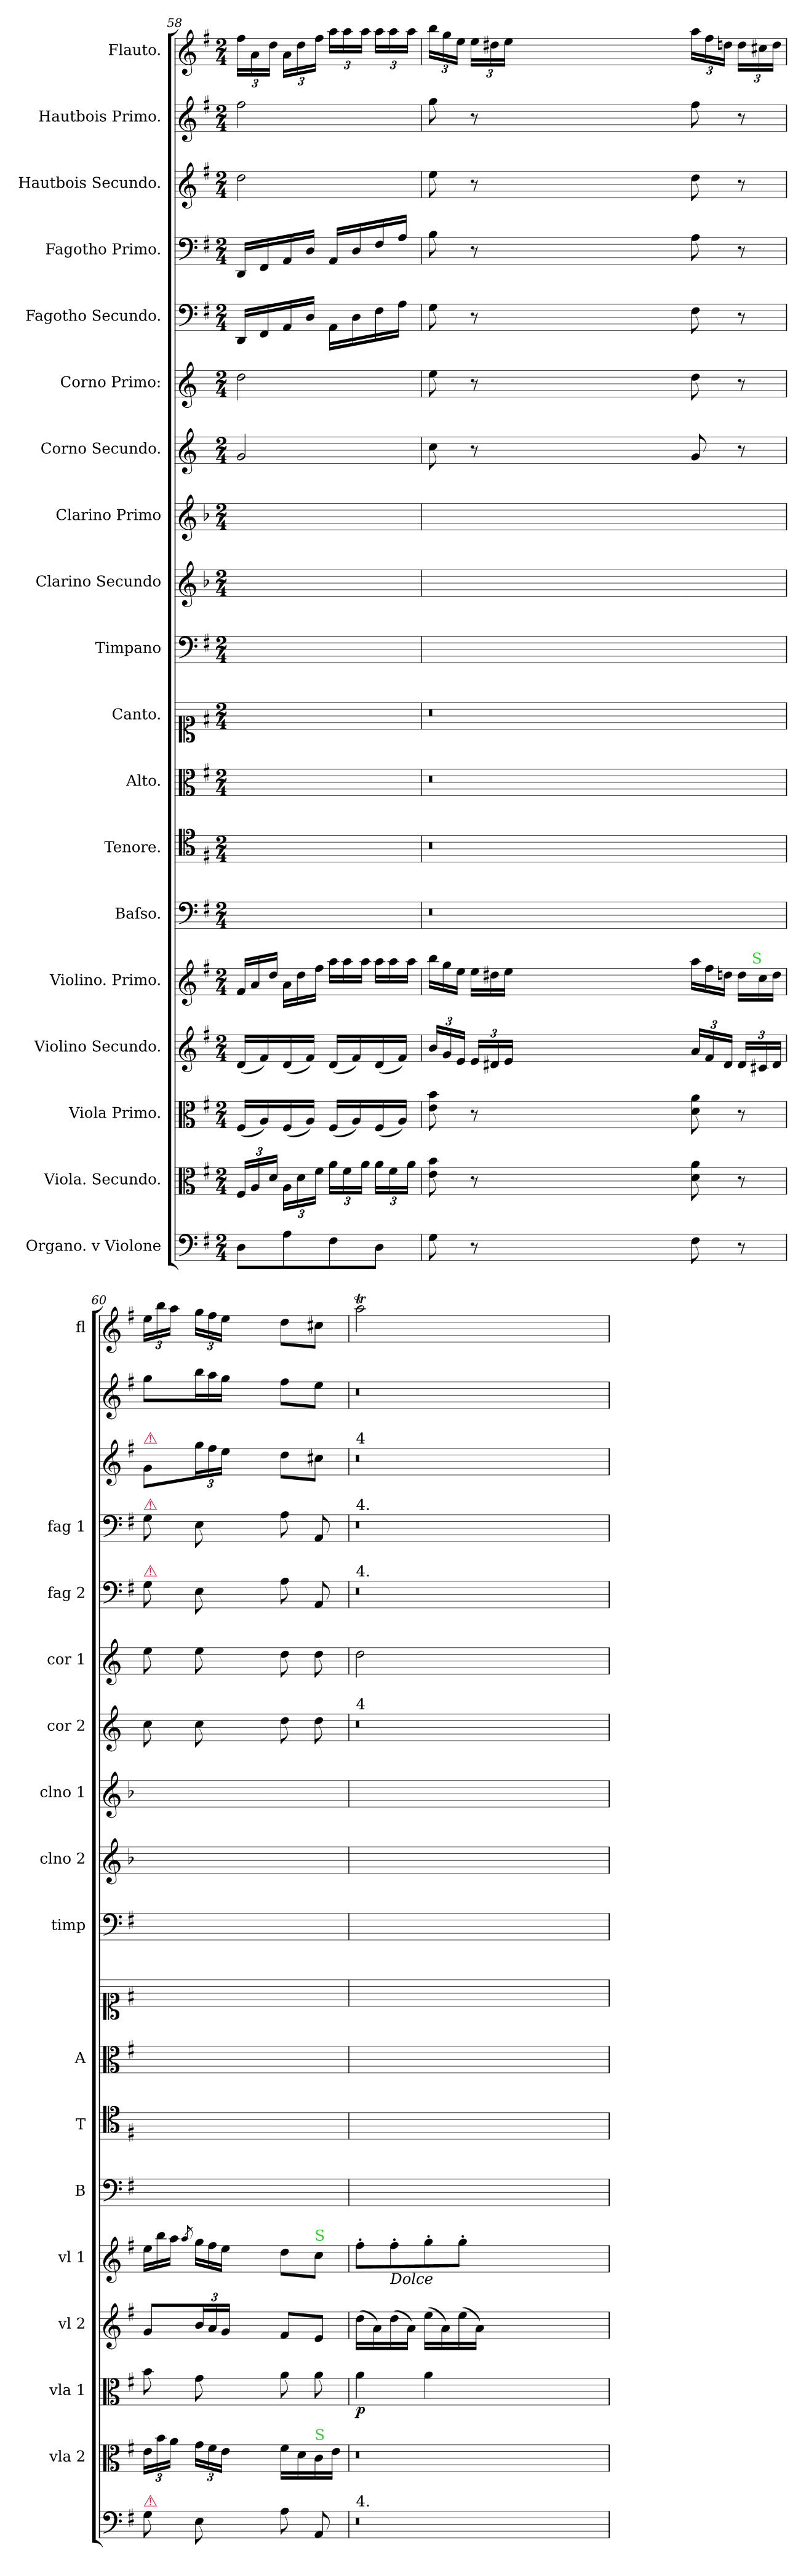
**kern	**kern	**kern	**dynam	**kern	**dynam	**kern	**dynam	**kern	**kern	**kern	**kern	**kern	**kern	**kern	**kern	**kern	**dynam	**kern	**kern	**kern	**kern	**kern	**dynam
*part19	*part18	*part17	*part17	*part16	*part16	*part15	*part15	*part14	*part13	*part12	*part11	*part10	*part9	*part8	*part7	*part6	*part6	*part5	*part4	*part3	*part2	*part1	*part1
*staff19	*staff18	*staff17	*staff17	*staff16	*staff16	*staff15	*staff15	*staff14	*staff13	*staff12	*staff11	*staff10	*staff9	*staff8	*staff7	*staff6	*staff6	*staff5	*staff4	*staff3	*staff2	*staff1	*staff1
*I"Organo. v Violone	*I"Viola. Secundo.	*I"Viola Primo.	*	*I"Violino Secundo.	*	*I"Violino. Primo.	*	*I"Baſso.	*I"Tenore.	*I"Alto.	*I"Canto.	*I"Timpano	*I"Clarino Secundo	*I"Clarino Primo	*I"Corno Secundo.	*I"Corno Primo:	*	*I"Fagotho Secundo.	*I"Fagotho Primo.	*I"Hautbois Secundo.	*I"Hautbois Primo.	*I"Flauto.	*
*	*I'vla 2	*I'vla 1	*	*I'vl 2	*	*I'vl 1	*	*I'B	*I'T	*I'A	*	*I'timp	*I'clno 2	*I'clno 1	*I'cor 2	*I'cor 1	*	*I'fag 2	*I'fag 1	*	*	*I'fl	*
*clefF4	*clefC3	*clefC3	*	*clefG2	*	*clefG2	*	*clefF4	*clefC4	*clefC3	*clefC1	*clefF4	*clefG2	*clefG2	*clefG2	*clefG2	*	*clefF4	*clefF4	*clefG2	*clefG2	*clefG2	*
*	*	*	*	*	*	*	*	*	*	*	*	*	*ITrd-1c-2	*ITrd-1c-2	*ITrd3c5	*ITrd3c5	*	*	*	*	*	*	*
*k[f#]	*k[f#]	*k[f#]	*	*k[f#]	*	*k[f#]	*	*k[f#]	*k[f#]	*k[f#]	*k[f#]	*k[f#]	*k[f#]	*k[f#]	*k[f#]	*k[f#]	*	*k[f#]	*k[f#]	*k[f#]	*k[f#]	*k[f#]	*
*G:	*G:	*G:	*	*G:	*	*G:	*	*G:	*G:	*G:	*G:	*G:	*G:	*G:	*G:	*G:	*	*	*	*G:	*G:	*G:	*
*M2/4	*M2/4	*M2/4	*	*M2/4	*	*M2/4	*	*M2/4	*M2/4	*M2/4	*M2/4	*M2/4	*M2/4	*M2/4	*M2/4	*M2/4	*	*M2/4	*M2/4	*M2/4	*M2/4	*M2/4	*
*	*	*	*	*	*	*Xtuplet	*	*	*	*	*	*	*	*	*	*	*	*	*	*	*	*	*
=58	=58	=58	=58	=58	=58	=58	=58	=58	=58	=58	=58	=58	=58	=58	=58	=58	=58	=58	=58	=58	=58	=58	=58
8D\L	24F#/LL	(16F#/LL	.	(16d/LL	.	24f#/LL	.	2ryy	2ryy	2ryy	2ryy	2ryy	2ryy	2ryy	2d/	2a\	.	16DD/LL	16DD/LL	2dd\	2ff#\	24ff#\LL	.
.	24A/	.	.	.	.	24a/	.	.	.	.	.	.	.	.	.	.	.	.	.	.	.	24a\	.
.	.	16A/)	.	16f#/)	.	.	.	.	.	.	.	.	.	.	.	.	.	16FF#/	16FF#/	.	.	.	.
.	24d/JJ	.	.	.	.	24dd/JJ	.	.	.	.	.	.	.	.	.	.	.	.	.	.	.	24dd\JJ	.
8A\	24A\LL	(16F#/	.	(16d/	.	24a\LL	.	.	.	.	.	.	.	.	.	.	.	16AA/	16AA/	.	.	24a\LL	.
.	24d\	.	.	.	.	24dd\	.	.	.	.	.	.	.	.	.	.	.	.	.	.	.	24dd\	.
.	.	16A/JJ)	.	16f#/JJ)	.	.	.	.	.	.	.	.	.	.	.	.	.	16D/JJ	16D/JJ	.	.	.	.
.	24f#\JJ	.	.	.	.	24ff#\JJ	.	.	.	.	.	.	.	.	.	.	.	.	.	.	.	24ff#\JJ	.
8F#\	24a\LL	(16F#/LL	.	(16d/LL	.	24aa\LL	.	.	.	.	.	.	.	.	.	.	.	16AA\LL	16AA/LL	.	.	24aa\LL	.
.	24f#\	.	.	.	.	24aa\	.	.	.	.	.	.	.	.	.	.	.	.	.	.	.	24aa\	.
.	.	16A/)	.	16f#/)	.	.	.	.	.	.	.	.	.	.	.	.	.	16D\	16D/	.	.	.	.
.	24a\JJ	.	.	.	.	24aa\JJ	.	.	.	.	.	.	.	.	.	.	.	.	.	.	.	24aa\JJ	.
8D\J	24a\LL	(16F#/	.	(16d/	.	24aa\LL	.	.	.	.	.	.	.	.	.	.	.	16F#\	16F#/	.	.	24aa\LL	.
.	24f#\	.	.	.	.	24aa\	.	.	.	.	.	.	.	.	.	.	.	.	.	.	.	24aa\	.
.	.	16A/JJ)	.	16f#/JJ)	.	.	.	.	.	.	.	.	.	.	.	.	.	16A\JJ	16A/JJ	.	.	.	.
.	24a\JJ	.	.	.	.	24aa\JJ	.	.	.	.	.	.	.	.	.	.	.	.	.	.	.	24aa\JJ	.
=59	=59	=59	=59	=59	=59	=59	=59	=59	=59	=59	=59	=59	=59	=59	=59	=59	=59	=59	=59	=59	=59	=59	=59
8G\	8e\ 8b\	8e\ 8b\	.	24b/LL	.	24bb\LL	.	0r	0r	0r	0r	2ryy	2ryy	2ryy	8g\	8b\	.	8G\	8B\	8ee\	8gg\	24bb\LL	.
.	.	.	.	24g/	.	24gg\	.	.	.	.	.	.	.	.	.	.	.	.	.	.	.	24gg\	.
.	.	.	.	24e/JJ	.	24ee\JJ	.	.	.	.	.	.	.	.	.	.	.	.	.	.	.	24ee\JJ	.
8r	8r	8r	.	24e/LL	.	24ee\LL	.	.	.	.	.	.	.	.	8r	8r	.	8r	8r	8r	8r	24ee\LL	.
.	.	.	.	24d#X/	.	24dd#X\	.	.	.	.	.	.	.	.	.	.	.	.	.	.	.	24dd#X\	.
.	.	.	.	24e/JJ	.	24ee\JJ	.	.	.	.	.	.	.	.	.	.	.	.	.	.	.	24ee\JJ	.
1..ryy	1..ryy	1..ryy	.	1..ryy	.	1..ryy	.	.	.	.	.	.	.	.	1..ryy	1..ryy	.	1..ryy	1..ryy	1..ryy	1..ryy	1..ryy	.
.	.	.	.	.	.	.	.	.	.	.	.	1.ryy	1.ryy	1.ryy	.	.	.	.	.	.	.	.	.
=-	=-	=-	=-	=-	=-	=-	=-	=-	=-	=-	=-	=-	=-	=-	=-	=-	=-	=-	=-	=-	=-	=-	=-
8F#\	8d\ 8a\	8d\ 8a\	.	24a/LL	.	24aa\LL	.	4ryy	4ryy	4ryy	4ryy	4ryy	4ryy	4ryy	8d/	8a\	.	8F#\	8A\	8dd\	8ff#\	24aa\LL	.
.	.	.	.	24f#/	.	24ff#\	.	.	.	.	.	.	.	.	.	.	.	.	.	.	.	24ff#\	.
.	.	.	.	24d#/JJ	.	24ddn\JJ	.	.	.	.	.	.	.	.	.	.	.	.	.	.	.	24ddn\JJ	.
8r	8r	8r	.	24d#/LL	.	24dd\LL	.	.	.	.	.	.	.	.	8r	8r	.	8r	8r	8r	8r	24dd\LL	.
!	!	!	!	!	!	!LO:TX:a:color=limegreen:t=S	!	!	!	!	!	!	!	!	!	!	!	!	!	!	!	!	!
.	.	.	.	24c#X/	.	24cc\	.	.	.	.	.	.	.	.	.	.	.	.	.	.	.	24cc#X\	.
.	.	.	.	24d#/JJ	.	24dd\JJ	.	.	.	.	.	.	.	.	.	.	.	.	.	.	.	24dd\JJ	.
=60	=60	=60	=60	=60	=60	=60	=60	=60	=60	=60	=60	=60	=60	=60	=60	=60	=60	=60	=60	=60	=60	=60	=60
!	!	!	!	!	!	!	!	!	!	!	!	!	!	!	!	!	!	!	!	!LO:TX:a:color=crimson:t=⚠	!	!	!
!	!	!	!	!	!	!	!	!	!	!	!	!	!	!	!	!	!	!	!LO:TX:a:color=crimson:t=⚠	!	!	!	!
!	!	!	!	!	!	!	!	!	!	!	!	!	!	!	!	!	!	!LO:TX:a:color=crimson:t=⚠	!	!	!	!	!
!LO:TX:a:color=crimson:t=⚠	!	!	!	!	!	!	!	!	!	!	!	!	!	!	!	!	!	!	!	!	!	!	!
8G\	24e\LL	8b\	.	8g/L	.	24ee\LL	.	2ryy	2ryy	2ryy	2ryy	2ryy	2ryy	2ryy	8g\	8b\	.	8G\	8G\	8g/L	8gg\L	24ee\LL	.
.	24b\	.	.	.	.	24bb\	.	.	.	.	.	.	.	.	.	.	.	.	.	.	.	24bb\	.
.	24a\JJ	.	.	.	.	24aa\JJ	.	.	.	.	.	.	.	.	.	.	.	.	.	.	.	24aa\JJ	.
.	.	.	.	.	.	8qaa/	.	.	.	.	.	.	.	.	.	.	.	.	.	.	.	.	.
*	*	*	*	*	*	*	*	*	*	*	*	*	*	*	*	*	*	*	*	*	*Xtuplet	*	*
8E\	24g\LL	8g\	.	24b/L	.	24gg\LL	.	.	.	.	.	.	.	.	8g\	8b\	.	8E\	8E\	24gg\L	24bb\L	24gg\LL	.
.	24f#\	.	.	24a/	.	24ff#\	.	.	.	.	.	.	.	.	.	.	.	.	.	24ff#\	24aa\	24ff#\	.
.	24e\JJ	.	.	24g/JJ	.	24ee\JJ	.	.	.	.	.	.	.	.	.	.	.	.	.	24ee\JJ	24gg\JJ	24ee\JJ	.
4ryy	4ryy	4ryy	.	4ryy	.	4ryy	.	.	.	.	.	.	.	.	4ryy	4ryy	.	4ryy	4ryy	4ryy	4ryy	4ryy	.
=-	=-	=-	=-	=-	=-	=-	=-	=-	=-	=-	=-	=-	=-	=-	=-	=-	=-	=-	=-	=-	=-	=-	=-
8A\	16f#\LL	8a\	.	8f#/L	.	8dd\L	.	4ryy	4ryy	4ryy	4ryy	4ryy	4ryy	4ryy	8a\	8a\	.	8A\	8A\	8dd\L	8ff#\L	8dd\L	.
.	16d\	.	.	.	.	.	.	.	.	.	.	.	.	.	.	.	.	.	.	.	.	.	.
!	!	!	!	!	!	!LO:TX:a:color=limegreen:t=S	!	!	!	!	!	!	!	!	!	!	!	!	!	!	!	!	!
!	!LO:TX:a:color=limegreen:t=S	!	!	!	!	!	!	!	!	!	!	!	!	!	!	!	!	!	!	!	!	!	!
8AA/	16c\	8a\	.	8e/J	.	8cc\J	.	.	.	.	.	.	.	.	8a\	8a\	.	8AA/	8AA/	8cc#X\J	8ee\J	8cc#X\J	.
.	16e\JJ	.	.	.	.	.	.	.	.	.	.	.	.	.	.	.	.	.	.	.	.	.	.
=61	=61	=61	=61	=61	=61	=61	=61	=61	=61	=61	=61	=61	=61	=61	=61	=61	=61	=61	=61	=61	=61	=61	=61
!	!	!	!	!	!	!	!	!	!	!	!	!	!	!	!	!	!	!	!	!LO:TX:a:t=4	!	!	!
!	!	!	!	!	!	!	!	!	!	!	!	!	!	!	!	!	!	!	!LO:TX:a:t=4.	!	!	!	!
!	!	!	!	!	!	!	!	!	!	!	!	!	!	!	!	!	!	!LO:TX:a:t=4.	!	!	!	!	!
!	!	!	!	!	!	!	!	!	!	!	!	!	!	!	!LO:TX:a:t=4	!	!	!	!	!	!	!	!
!LO:TX:a:t=4.	!	!	!	!	!	!	!	!	!	!	!	!	!	!	!	!	!	!	!	!	!	!	!
!	!	!	!LO:DY:b	!	!LO:DY:b	!	!LO:DY:b	!	!	!	!	!	!	!	!	!	!LO:DY:b	!	!	!	!	!	!LO:DY:b
0r	0r	4a\	p	(16dd\LL	piano.	8ff#'\L	p&colon;	0ryy	0ryy	0ryy	0ryy	2ryy	2ryy	2ryy	0r	2a\	piano	0r	0r	0r	0r	2aaT\	pia
.	.	.	.	16a\)	.	.	.	.	.	.	.	.	.	.	.	.	.	.	.	.	.	.	.
!	!	!	!	!	!	!LO:TX:b:i:t=Dolce	!	!	!	!	!	!	!	!	!	!	!	!	!	!	!	!	!
.	.	.	.	(16dd\	.	8ff#'\	.	.	.	.	.	.	.	.	.	.	.	.	.	.	.	.	.
.	.	.	.	16a\JJ)	.	.	.	.	.	.	.	.	.	.	.	.	.	.	.	.	.	.	.
.	.	4a\	.	(16ee\LL	.	8gg'\	.	.	.	.	.	.	.	.	.	.	.	.	.	.	.	.	.
.	.	.	.	16a\)	.	.	.	.	.	.	.	.	.	.	.	.	.	.	.	.	.	.	.
.	.	.	.	(16ee\	.	8gg'\J	.	.	.	.	.	.	.	.	.	.	.	.	.	.	.	.	.
.	.	.	.	16a\JJ)	.	.	.	.	.	.	.	.	.	.	.	.	.	.	.	.	.	.	.
.	.	1.ryy	.	1.ryy	.	1.ryy	.	.	.	.	.	1.ryy	1.ryy	1.ryy	.	1.ryy	.	.	.	.	.	1.ryy	.
=	=	=	=	=	=	=	=	=	=	=	=	=	=	=	=	=	=	=	=	=	=	=	=
*-	*-	*-	*-	*-	*-	*-	*-	*-	*-	*-	*-	*-	*-	*-	*-	*-	*-	*-	*-	*-	*-	*-	*-
